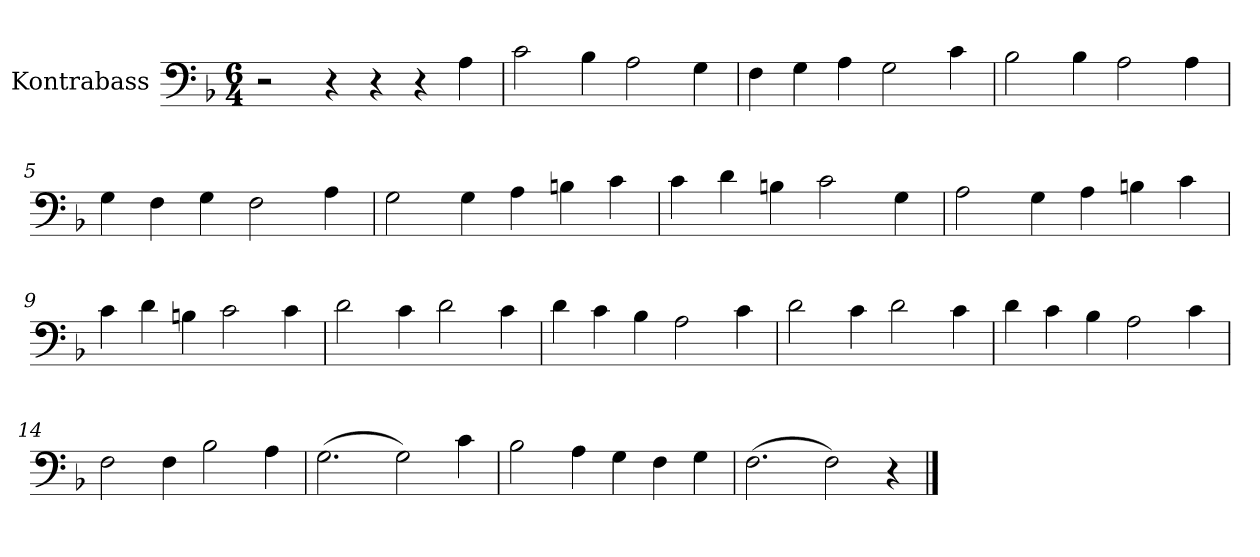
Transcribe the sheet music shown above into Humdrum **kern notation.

**kern
*part1
*staff1
*I"Kontrabass
*I'Kb.
*clefF4
*ITrd7c12
*k[b-]
*M6/4
=1
2r
4r
4r
4r
4AA\
=2
2C\
4BB-\
2AA\
4GG\
=3
4FF\
4GG\
4AA\
2GG\
4C\
=4
2BB-\
4BB-\
2AA\
4AA\
=5
4GG\
4FF\
4GG\
2FF\
4AA\
=6
2GG\
4GG\
4AA\
4BBn\
4C\
=7
4C\
4D\
4BBn\
2C\
4GG\
!!LO:LB:g=z
=8
2AA\
4GG\
4AA\
4BBn\
4C\
=9
4C\
4D\
4BBn\
2C\
4C\
=10
2D\
4C\
2D\
4C\
=11
4D\
4C\
4BB-\
2AA\
4C\
=12
2D\
4C\
2D\
4C\
=13
4D\
4C\
4BB-\
2AA\
4C\
=14
2FF\
4FF\
2BB-\
4AA\
!!LO:LB:g=z
=15
(2.GG\
2GG\)
4C\
=16
2BB-\
4AA\
4GG\
4FF\
4GG\
=17
(2.FF\
2FF\)
4r
==
*-
